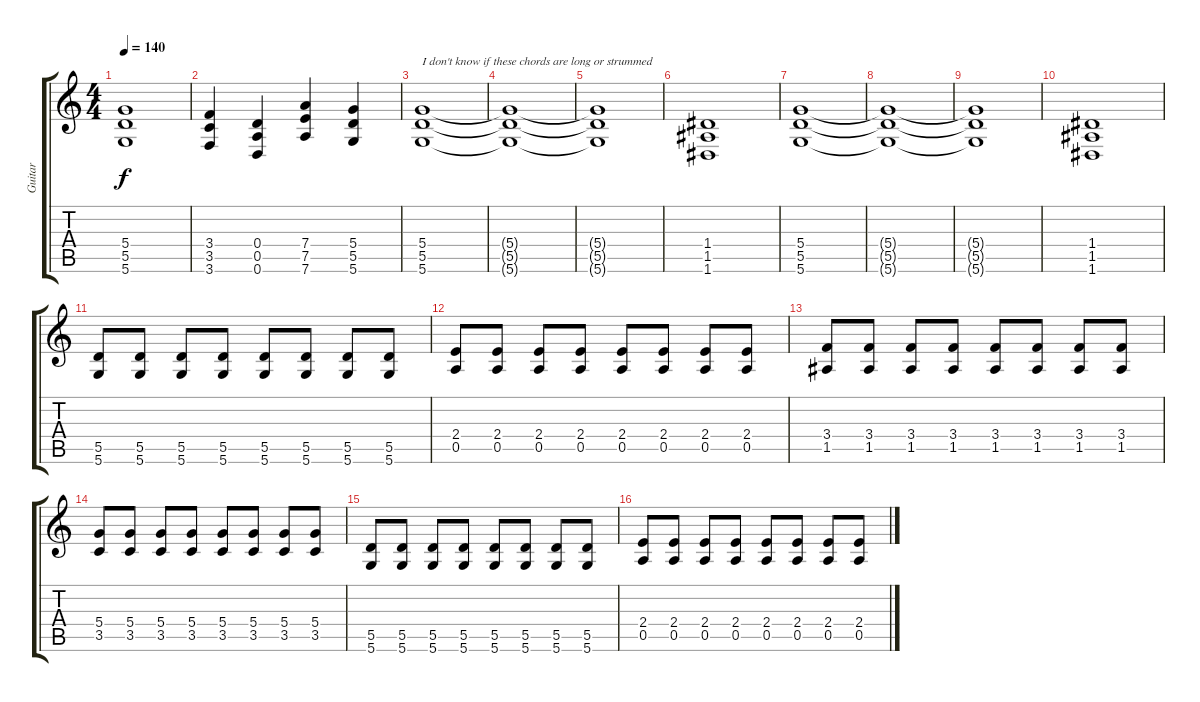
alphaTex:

\track ("Guitar" "Guitar") {instrument distortionguitar}
\staff {score tabs}
\tuning (E4 B3 G3 D3 A2 D2) {hide}
\ts (4 4)
\tempo 140
\clef g2
\ks c
(5.4{t} 5.5{t} 5.6{t}).1{dy f} |
(3.4 3.5 3.6).4 (0.4 0.5 0.6).4 (7.4 7.5 7.6).4 (5.4 5.5 5.6).4 |
(5.4 5.5 5.6).1{txt "I don't know if these chords are long or strummed" volume 8 balance 8} |
(5.4{t} 5.5{t} 5.6{t}).1 |
(5.4{t} 5.5{t} 5.6{t}).1 |
(1.4 1.5 1.6).1 |
(5.4 5.5 5.6).1 |
(5.4{t} 5.5{t} 5.6{t}).1 |
(5.4{t} 5.5{t} 5.6{t}).1 |
(1.4 1.5 1.6).1 |
(5.5 5.6).8 (5.5 5.6).8 (5.5 5.6).8 (5.5 5.6).8 (5.5 5.6).8 (5.5 5.6).8 (5.5 5.6).8 (5.5 5.6).8 |
(2.4 0.5).8 (2.4 0.5).8 (2.4 0.5).8 (2.4 0.5).8 (2.4 0.5).8 (2.4 0.5).8 (2.4 0.5).8 (2.4 0.5).8 |
(3.4 1.5).8 (3.4 1.5).8 (3.4 1.5).8 (3.4 1.5).8 (3.4 1.5).8 (3.4 1.5).8 (3.4 1.5).8 (3.4 1.5).8 |
(5.4 3.5).8 (5.4 3.5).8 (5.4 3.5).8 (5.4 3.5).8 (5.4 3.5).8 (5.4 3.5).8 (5.4 3.5).8 (5.4 3.5).8 |
(5.5 5.6).8 (5.5 5.6).8 (5.5 5.6).8 (5.5 5.6).8 (5.5 5.6).8 (5.5 5.6).8 (5.5 5.6).8 (5.5 5.6).8 |
(2.4 0.5).8 (2.4 0.5).8 (2.4 0.5).8 (2.4 0.5).8 (2.4 0.5).8 (2.4 0.5).8 (2.4 0.5).8 (2.4 0.5).8
